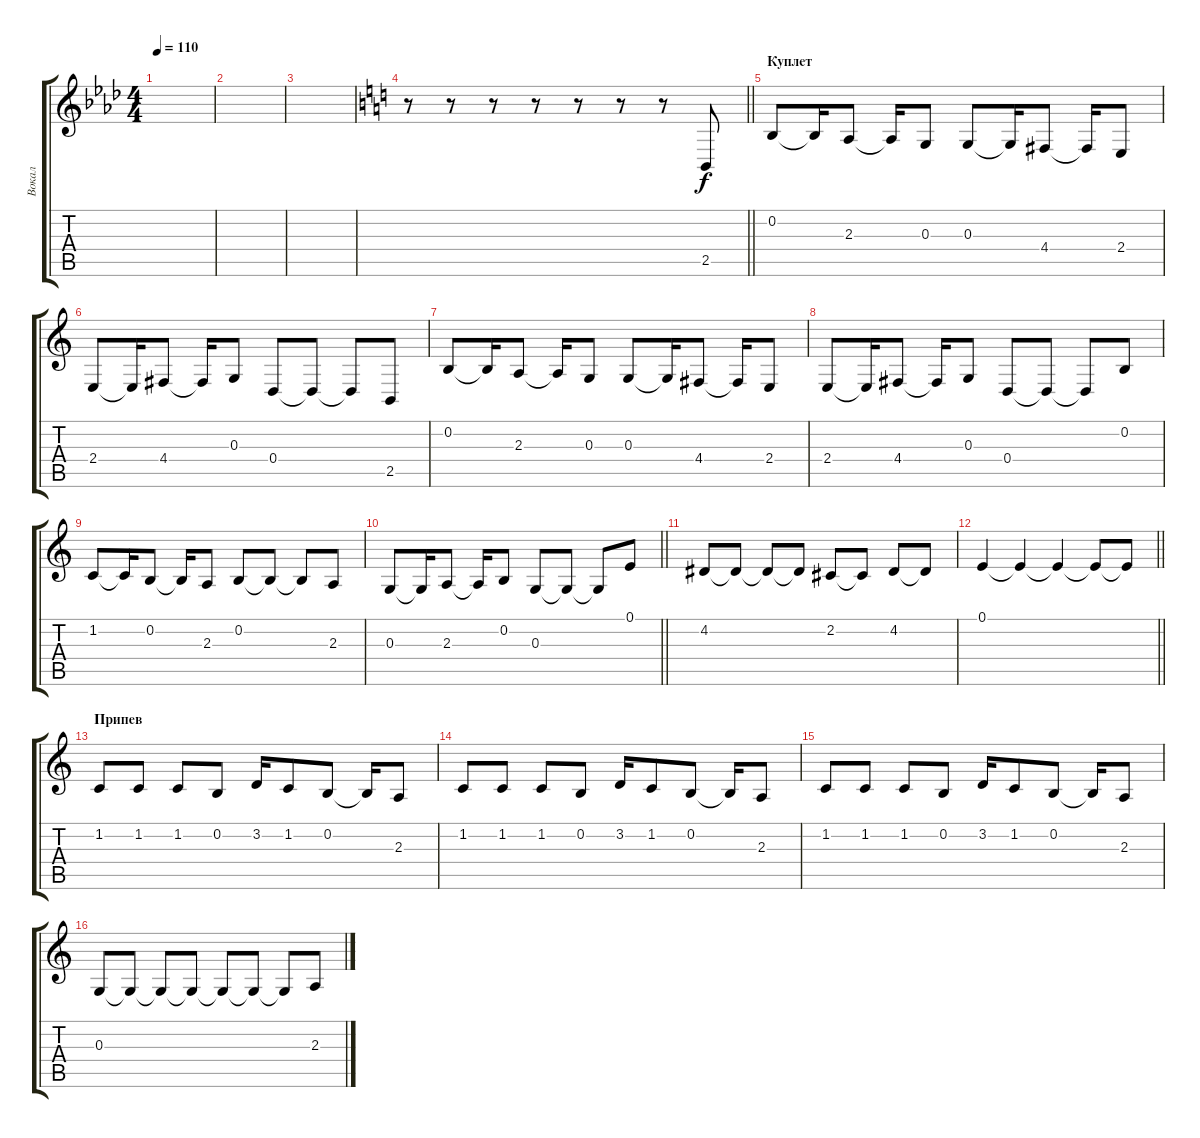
\track ("Вокал" "Вокал") {instrument lead6voice}
\staff {score tabs}
\tuning (E4 B3 G3 D3 A2 E2) {hide}
\ts (4 4)
\tempo 110
\clef g2
\ks fminor
|
|
|
\barLineRight lightlight
\ks c
r.8 r.8 r.8 r.8 r.8 r.8 r.8 2.5.8 |
\section ("" "Куплет")
0.2.8 0.2{t}.16 2.3.8 2.3{t}.16 0.3.8 0.3.8 0.3{t}.16 4.4.8 4.4{t}.16 2.4.8 |
2.4.8 2.4{t}.16 4.4.8 4.4{t}.16 0.3.8 0.4.8 0.4{t}.8 0.4{t}.8 2.5.8 |
0.2.8 0.2{t}.16 2.3.8 2.3{t}.16 0.3.8 0.3.8 0.3{t}.16 4.4.8 4.4{t}.16 2.4.8 |
2.4.8 2.4{t}.16 4.4.8 4.4{t}.16 0.3.8 0.4.8 0.4{t}.8 0.4{t}.8 0.2.8 |
1.2.8 1.2{t}.16 0.2.8 0.2{t}.16 2.3.8 0.2.8 0.2{t}.8 0.2{t}.8 2.3.8 |
\barLineRight lightlight
0.3.8 0.3{t}.16 2.3.8 2.3{t}.16 0.2.8 0.3.8 0.3{t}.8 0.3{t}.8 0.1.8 |
4.2.8 4.2{t}.8 4.2{t}.8 4.2{t}.8 2.2.8 2.2{t}.8 4.2.8 4.2{t}.8 |
\barLineRight lightlight
0.1.4 0.1{t}.4 0.1{t}.4 0.1{t}.8 0.1{t}.8 |
\section ("" "Припев")
1.2.8 1.2.8 1.2.8 0.2.8 3.2.16 1.2.8 0.2.8 0.2{t}.16 2.3.8 |
1.2.8 1.2.8 1.2.8 0.2.8 3.2.16 1.2.8 0.2.8 0.2{t}.16 2.3.8 |
1.2.8 1.2.8 1.2.8 0.2.8 3.2.16 1.2.8 0.2.8 0.2{t}.16 2.3.8 |
0.3.8 0.3{t}.8 0.3{t}.8 0.3{t}.8 0.3{t}.8 0.3{t}.8 0.3{t}.8 2.3.8
